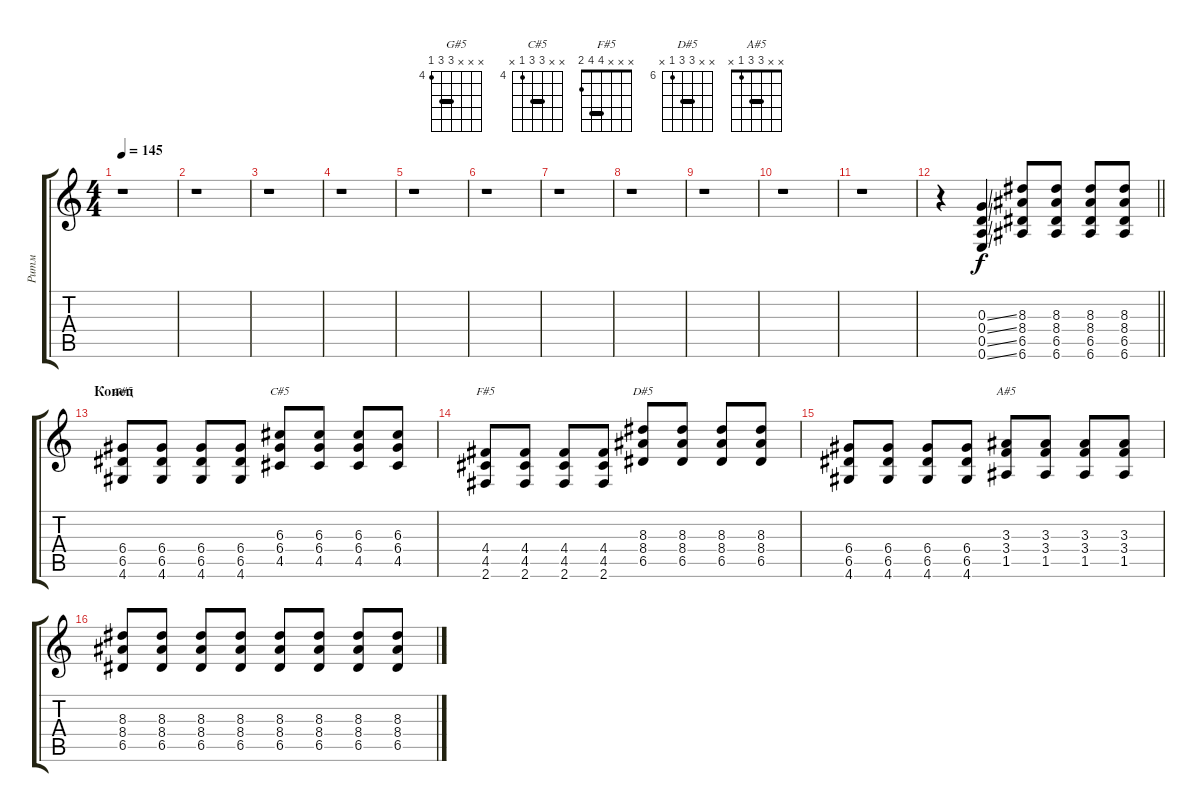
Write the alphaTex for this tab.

\track ("Ритм" "Ритм") {instrument overdrivenguitar}
\staff {score tabs}
\tuning (E4 B3 G3 D3 A2 E2) {hide}
\chord ("G#5" x x x 6 6 4) {firstfret 4 barre 6}
\chord ("C#5" x x 6 6 4 x) {firstfret 4 barre 6}
\chord ("F#5" x x x 4 4 2) {barre 4}
\chord ("D#5" x x 8 8 6 x) {firstfret 6 barre 8}
\chord ("A#5" x x 3 3 1 x) {barre 3}
\ts (4 4)
\tempo 145
\clef g2
\ks c
r.1{dy f} |
r.1 |
r.1 |
r.1 |
r.1 |
r.1 |
r.1 |
r.1 |
r.1 |
r.1 |
r.1 |
\barLineRight lightlight
r.4{volume 16} (0.3{ss} 0.4{ss} 0.5{ss} 0.6{ss}).4 (8.3 8.4 6.5 6.6).8 (8.3 8.4 6.5 6.6).8 (8.3 8.4 6.5 6.6).8 (8.3 8.4 6.5 6.6).8 |
\section ("" "Конец")
(6.4 6.5 4.6).8{ch "G#5"} (6.4 6.5 4.6).8 (6.4 6.5 4.6).8 (6.4 6.5 4.6).8 (6.3 6.4 4.5).8{ch "C#5"} (6.3 6.4 4.5).8 (6.3 6.4 4.5).8 (6.3 6.4 4.5).8 |
(4.4 4.5 2.6).8{ch "F#5"} (4.4 4.5 2.6).8 (4.4 4.5 2.6).8 (4.4 4.5 2.6).8 (8.3 8.4 6.5).8{ch "D#5"} (8.3 8.4 6.5).8 (8.3 8.4 6.5).8 (8.3 8.4 6.5).8 |
(6.4 6.5 4.6).8 (6.4 6.5 4.6).8 (6.4 6.5 4.6).8 (6.4 6.5 4.6).8 (3.3 3.4 1.5).8{ch "A#5"} (3.3 3.4 1.5).8 (3.3 3.4 1.5).8 (3.3 3.4 1.5).8 |
(8.3 8.4 6.5).8 (8.3 8.4 6.5).8 (8.3 8.4 6.5).8 (8.3 8.4 6.5).8 (8.3 8.4 6.5).8 (8.3 8.4 6.5).8 (8.3 8.4 6.5).8 (8.3 8.4 6.5).8
